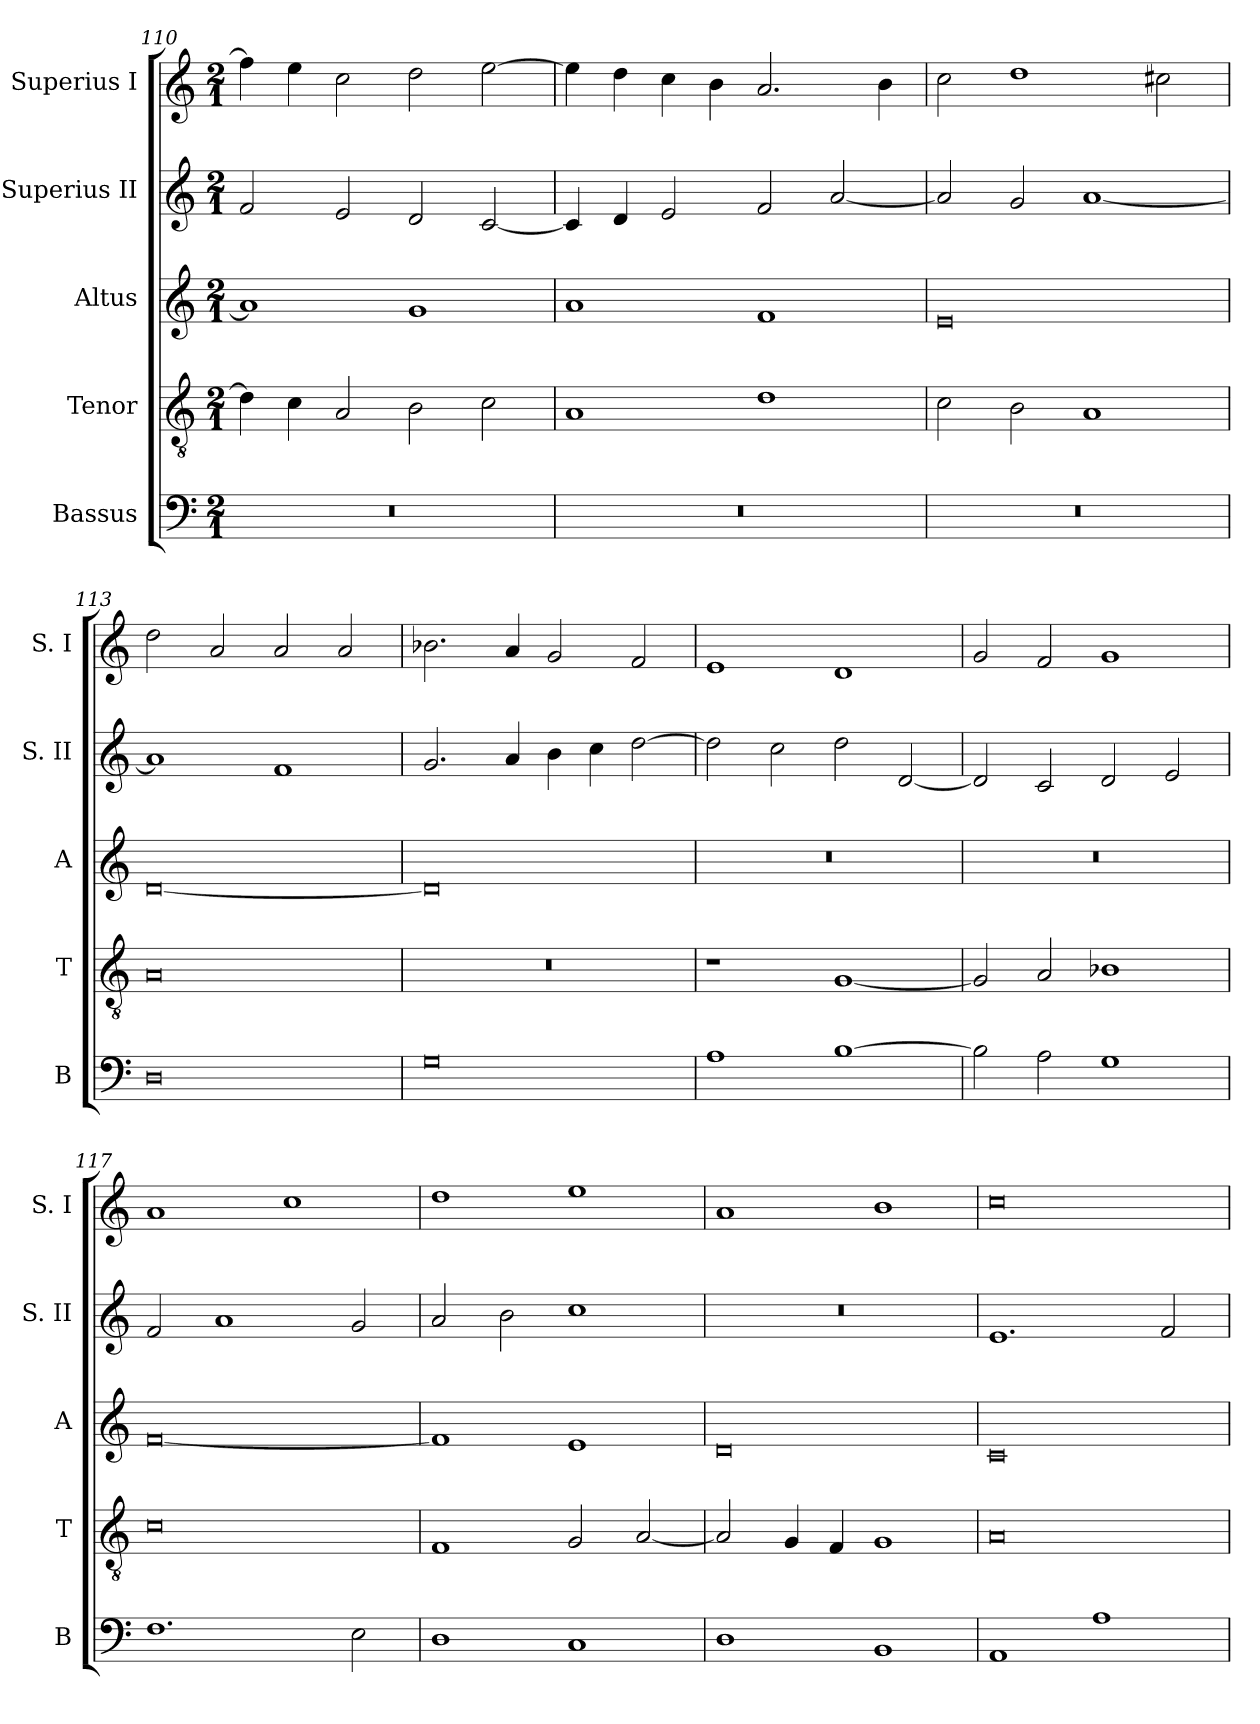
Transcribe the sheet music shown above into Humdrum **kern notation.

**kern	**kern	**kern	**kern	**kern
*part5	*part4	*part3	*part2	*part1
*staff5	*staff4	*staff3	*staff2	*staff1
*I"Bassus	*I"Tenor	*I"Altus	*I"Superius II	*I"Superius I
*I'B	*I'T	*I'A	*I'S. II	*I'S. I
*clefF4	*clefGv2	*clefG2	*clefG2	*clefG2
*k[]	*k[]	*k[]	*k[]	*k[]
*C:	*C:	*C:	*C:	*C:
*M2/1	*M2/1	*M2/1	*M2/1	*M2/1
=110	=110	=110	=110	=110
0r	4d]	1a]	2f	4ff]
.	4c	.	.	4ee
.	2A	.	2e	2cc
.	2B	1g	2d	2dd
.	2c	.	[2c	[2ee
=111	=111	=111	=111	=111
0r	1A	1a	4c]	4ee]
.	.	.	4d	4dd
.	.	.	2e	4cc
.	.	.	.	4b
.	1d	1f	2f	2.a
.	.	.	[2a	.
.	.	.	.	4b
=112	=112	=112	=112	=112
0r	2c	0e	2a]	2cc
.	2B	.	2g	1dd
.	1A	.	[1a	.
.	.	.	.	2cc#X
=113	=113	=113	=113	=113
0D	0A	[0d	1a]	2dd
.	.	.	.	2a
.	.	.	1f	2a
.	.	.	.	2a
=114	=114	=114	=114	=114
0G	0r	0d]	2.g	2.b-X
.	.	.	4a	4a
.	.	.	4b	2g
.	.	.	4cc	.
.	.	.	[2dd	2f
=115	=115	=115	=115	=115
1A	1r	0r	2dd]	1e
.	.	.	2cc	.
[1B	[1G	.	2dd	1d
.	.	.	[2d	.
=116	=116	=116	=116	=116
2B]	2G]	0r	2d]	2g
2A	2A	.	2c	2f
1G	1B-X	.	2d	1g
.	.	.	2e	.
=117	=117	=117	=117	=117
1.F	0c	[0f	2f	1a
.	.	.	1a	.
.	.	.	.	1cc
2E	.	.	2g	.
=118	=118	=118	=118	=118
1D	1F	1f]	2a	1dd
.	.	.	2b	.
1C	2G	1e	1cc	1ee
.	[2A	.	.	.
=119	=119	=119	=119	=119
1D	2A]	0d	0r	1a
.	4G	.	.	.
.	4F	.	.	.
1BB	1G	.	.	1b
=120	=120	=120	=120	=120
1AA	0A	0c	1.e	0cc
1A	.	.	.	.
.	.	.	2f	.
=	=	=	=	=
*-	*-	*-	*-	*-
